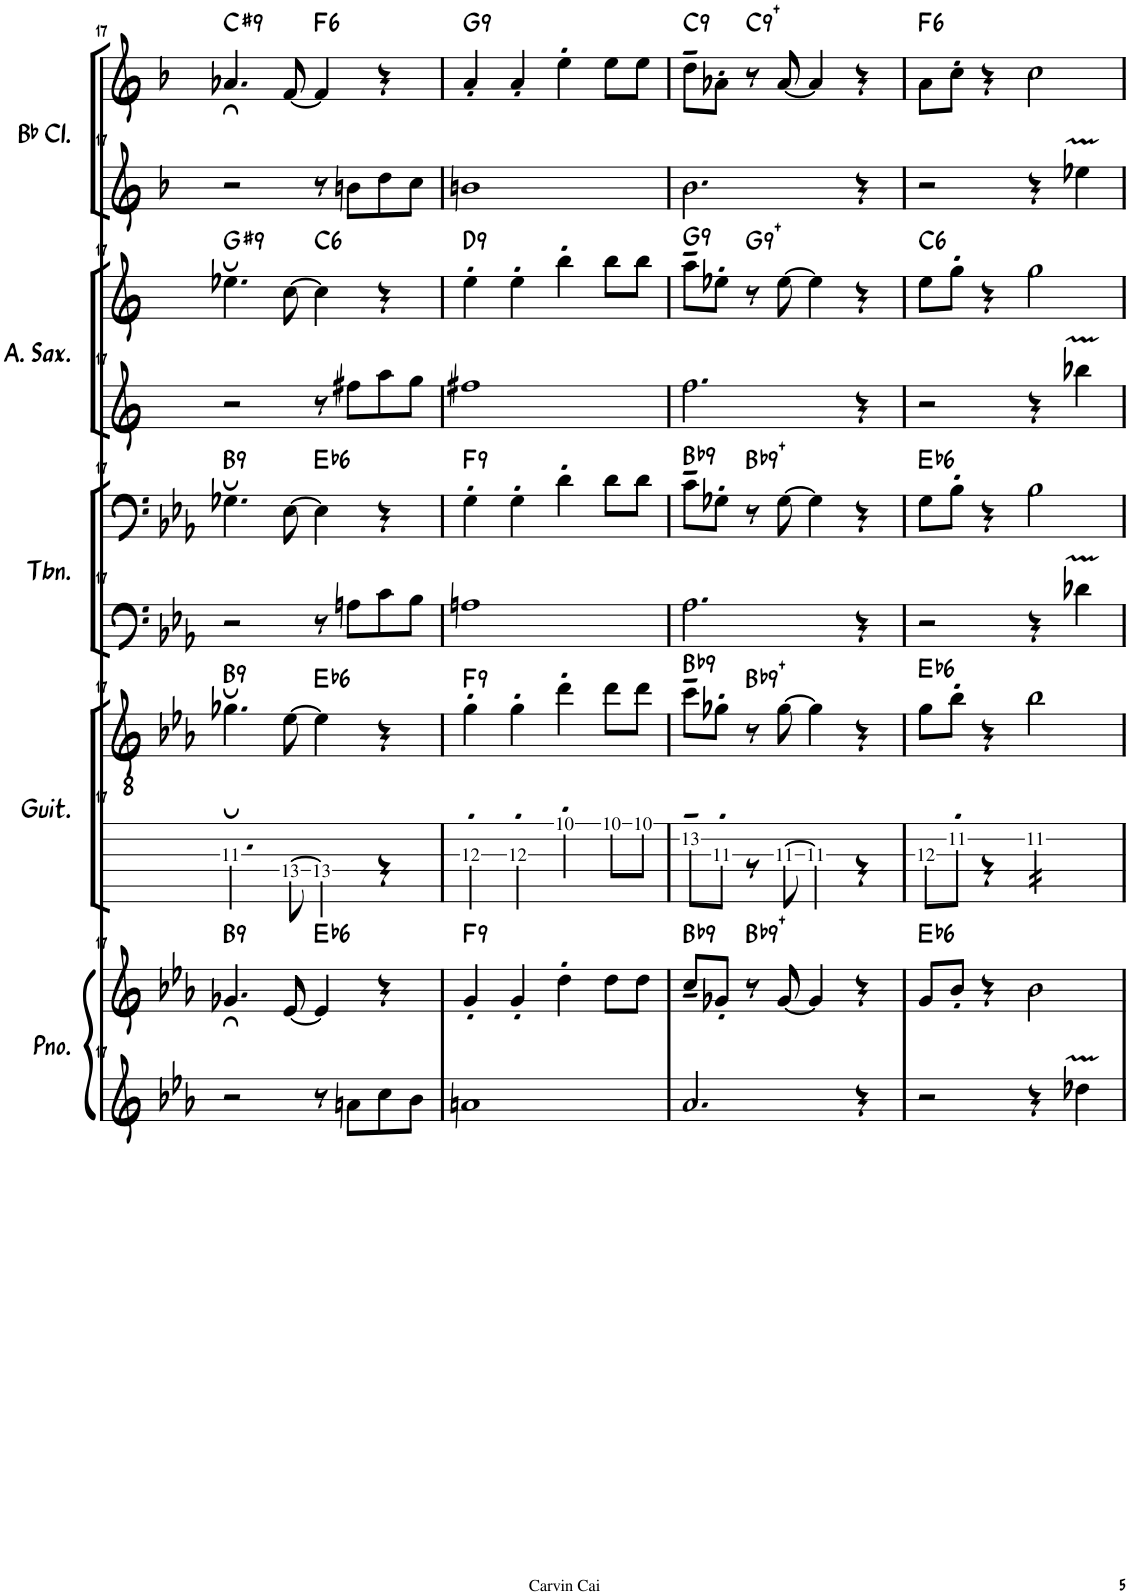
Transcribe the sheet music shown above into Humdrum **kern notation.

**kern	**kern	**harte	**kern	**kern	**harte	**kern	**kern	**harte	**kern	**kern	**harte	**kern	**kern	**harte
*part5	*part5	*part5	*part4	*part4	*part4	*part3	*part3	*part3	*part2	*part2	*part2	*part1	*part1	*part1
*staff10	*staff9	*	*staff8	*staff7	*	*staff6	*staff5	*	*staff4	*staff3	*	*staff2	*staff1	*
*I"钢琴	*	*	*I"原音吉他	*	*	*I"长号	*	*	*I"中音萨克斯	*	*	*I"降B调单簧管	*	*
!!LO:PB:g=z
*clefG2	*clefG2	*	*	*clefGv2	*	*clefF4	*clefF4	*	*clefG2	*clefG2	*	*clefG2	*clefG2	*
*	*	*	*	*	*	*	*	*	*Trd5c9	*Trd5c9	*	*Trd1c2	*Trd1c2	*
*k[b-e-a-]	*k[b-e-a-]	*	*k[b-e-a-]	*k[b-e-a-]	*	*k[b-e-a-]	*k[b-e-a-]	*	*k[]	*k[]	*	*k[b-]	*k[b-]	*
*M4/4	*M4/4	*	*M4/4	*M4/4	*	*M4/4	*M4/4	*	*M4/4	*M4/4	*	*M4/4	*M4/4	*
=17	=17	=17	=17	=17	=17	=17	=17	=17	=17	=17	=17	=17	=17	=17
!	!	!LO:H:kt=9	!	!	!LO:H:kt=9	!	!	!LO:H:kt=9	!	!	!LO:H:kt=9	!	!	!LO:H:kt=9
2r	4.g-X/	B:9	4.g-X\	4.g-X\	B:9	2r	4.G-X\	B:9	2r	4.ee-X\	G#:9	2r	4.a-X/	C#:9
.	[8e-/	.	[8e-\	[8e-\	.	.	[8E-\	.	.	[8cc\	.	.	[8f/	.
!	!	!LO:H:kt=6	!	!	!LO:H:kt=6	!	!	!LO:H:kt=6	!	!	!LO:H:kt=6	!	!	!LO:H:kt=6
8r	4e-/]	Eb:maj6	4e-\]	4e-\]	Eb:maj6	8r	4E-\]	Eb:maj6	8r	4cc\]	C:maj6	8r	4f/]	F:maj6
8an\L	.	.	.	.	.	8An\L	.	.	8ff#X\L	.	.	8bn\L	.	.
8cc\	4r	.	4r	4r	.	8c\	4r	.	8aa\	4r	.	8dd\	4r	.
8b-\J	.	.	.	.	.	8B-\J	.	.	8gg\J	.	.	8cc\J	.	.
=18	=18	=18	=18	=18	=18	=18	=18	=18	=18	=18	=18	=18	=18	=18
!	!	!LO:H:kt=9	!	!	!LO:H:kt=9	!	!	!LO:H:kt=9	!	!	!LO:H:kt=9	!	!	!LO:H:kt=9
1an	4g'/	F:9	4g'\	4g'\	F:9	1An	4G'\	F:9	1ff#X	4ee'\	D:9	1bn	4a'/	G:9
.	4g'/	.	4g'\	4g'\	.	.	4G'\	.	.	4ee'\	.	.	4a'/	.
.	4dd'\	.	4dd'\	4dd'\	.	.	4d'\	.	.	4bb'\	.	.	4ee'\	.
.	8dd\L	.	8dd\L	8dd\L	.	.	8d\L	.	.	8bb\L	.	.	8ee\L	.
.	8dd\J	.	8dd\J	8dd\J	.	.	8d\J	.	.	8bb\J	.	.	8ee\J	.
=19	=19	=19	=19	=19	=19	=19	=19	=19	=19	=19	=19	=19	=19	=19
!	!	!LO:H:kt=9	!	!	!LO:H:kt=9	!	!	!LO:H:kt=9	!	!	!LO:H:kt=9	!	!	!LO:H:kt=9
2.a-/	8cc~/L	Bb:9	8cc~\L	8cc~\L	Bb:9	2.A-\	8c~\L	Bb:9	2.ff\	8aa~\L	G:9	2.b-\	8dd~\L	C:9
.	8g-X'/J	.	8g-X'\J	8g-X'\J	.	.	8G-X'\J	.	.	8ee-X'\J	.	.	8a-X'\J	.
!	!	!LO:H:kt=9	!	!	!LO:H:kt=9	!	!	!LO:H:kt=9	!	!	!LO:H:kt=9	!	!	!LO:H:kt=9
.	8r	Bb:(3,#5,b7,9)	8r	8r	Bb:(3,#5,b7,9)	.	8r	Bb:(3,#5,b7,9)	.	8r	G:(3,#5,b7,9)	.	8r	C:(3,#5,b7,9)
.	[8g-/	.	[8g-\	[8g-\	.	.	[8G-\	.	.	[8ee-\	.	.	[8a-/	.
.	4g-/]	.	4g-\]	4g-\]	.	.	4G-\]	.	.	4ee-\]	.	.	4a-/]	.
4r	4r	.	4r	4r	.	4r	4r	.	4r	4r	.	4r	4r	.
=20	=20	=20	=20	=20	=20	=20	=20	=20	=20	=20	=20	=20	=20	=20
!	!	!LO:H:kt=6	!	!	!LO:H:kt=6	!	!	!LO:H:kt=6	!	!	!LO:H:kt=6	!	!	!LO:H:kt=6
2r	8g/L	Eb:maj6	8g\L	8g\L	Eb:maj6	2r	8G\L	Eb:maj6	2r	8ee\L	C:maj6	2r	8a\L	F:maj6
.	8b-'/J	.	8b-'\J	8b-'\J	.	.	8B-'\J	.	.	8gg'\J	.	.	8cc'\J	.
.	4r	.	4r	4r	.	.	4r	.	.	4r	.	.	4r	.
4r	2b-\	.	2b-\	2b-\	.	4r	2B-\	.	4r	2gg\	.	4r	2cc\	.
4dd-XM\	.	.	.	.	.	4d-XM\	.	.	4bb-XM\	.	.	4ee-XM\	.	.
=	=	=	=	=	=	=	=	=	=	=	=	=	=	=
*-	*-	*-	*-	*-	*-	*-	*-	*-	*-	*-	*-	*-	*-	*-
